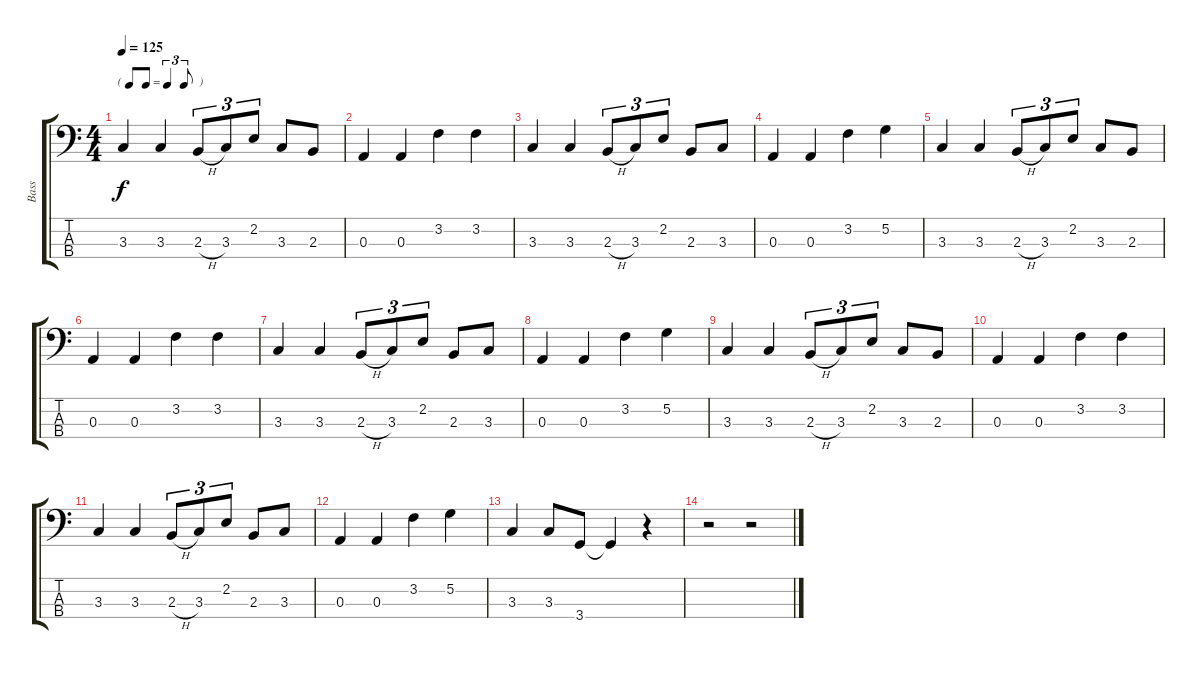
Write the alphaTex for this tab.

\track ("Bass" "Bass") {instrument electricbassfinger}
\staff {score tabs}
\tuning (G2 D2 A1 E1) {hide}
\ts (4 4)
\tf triplet8th
\tempo 125
\clef f4
\ks c
3.3.4{dy f} 3.3.4 2.3{h}.8{tu (3 2)} 3.3.8{tu (3 2)} 2.2.8{tu (3 2)} 3.3.8 2.3.8 |
0.3.4 0.3.4 3.2.4 3.2.4 |
3.3.4 3.3.4 2.3{h}.8{tu (3 2)} 3.3.8{tu (3 2)} 2.2.8{tu (3 2)} 2.3.8 3.3.8 |
0.3.4 0.3.4 3.2.4 5.2.4 |
3.3.4 3.3.4 2.3{h}.8{tu (3 2)} 3.3.8{tu (3 2)} 2.2.8{tu (3 2)} 3.3.8 2.3.8 |
0.3.4 0.3.4 3.2.4 3.2.4 |
3.3.4 3.3.4 2.3{h}.8{tu (3 2)} 3.3.8{tu (3 2)} 2.2.8{tu (3 2)} 2.3.8 3.3.8 |
0.3.4 0.3.4 3.2.4 5.2.4 |
3.3.4 3.3.4 2.3{h}.8{tu (3 2)} 3.3.8{tu (3 2)} 2.2.8{tu (3 2)} 3.3.8 2.3.8 |
0.3.4 0.3.4 3.2.4 3.2.4 |
3.3.4 3.3.4 2.3{h}.8{tu (3 2)} 3.3.8{tu (3 2)} 2.2.8{tu (3 2)} 2.3.8 3.3.8 |
0.3.4 0.3.4 3.2.4 5.2.4 |
3.3.4 3.3.8 3.4.8 3.4{t}.4 r.4 |
r.2 r.2
